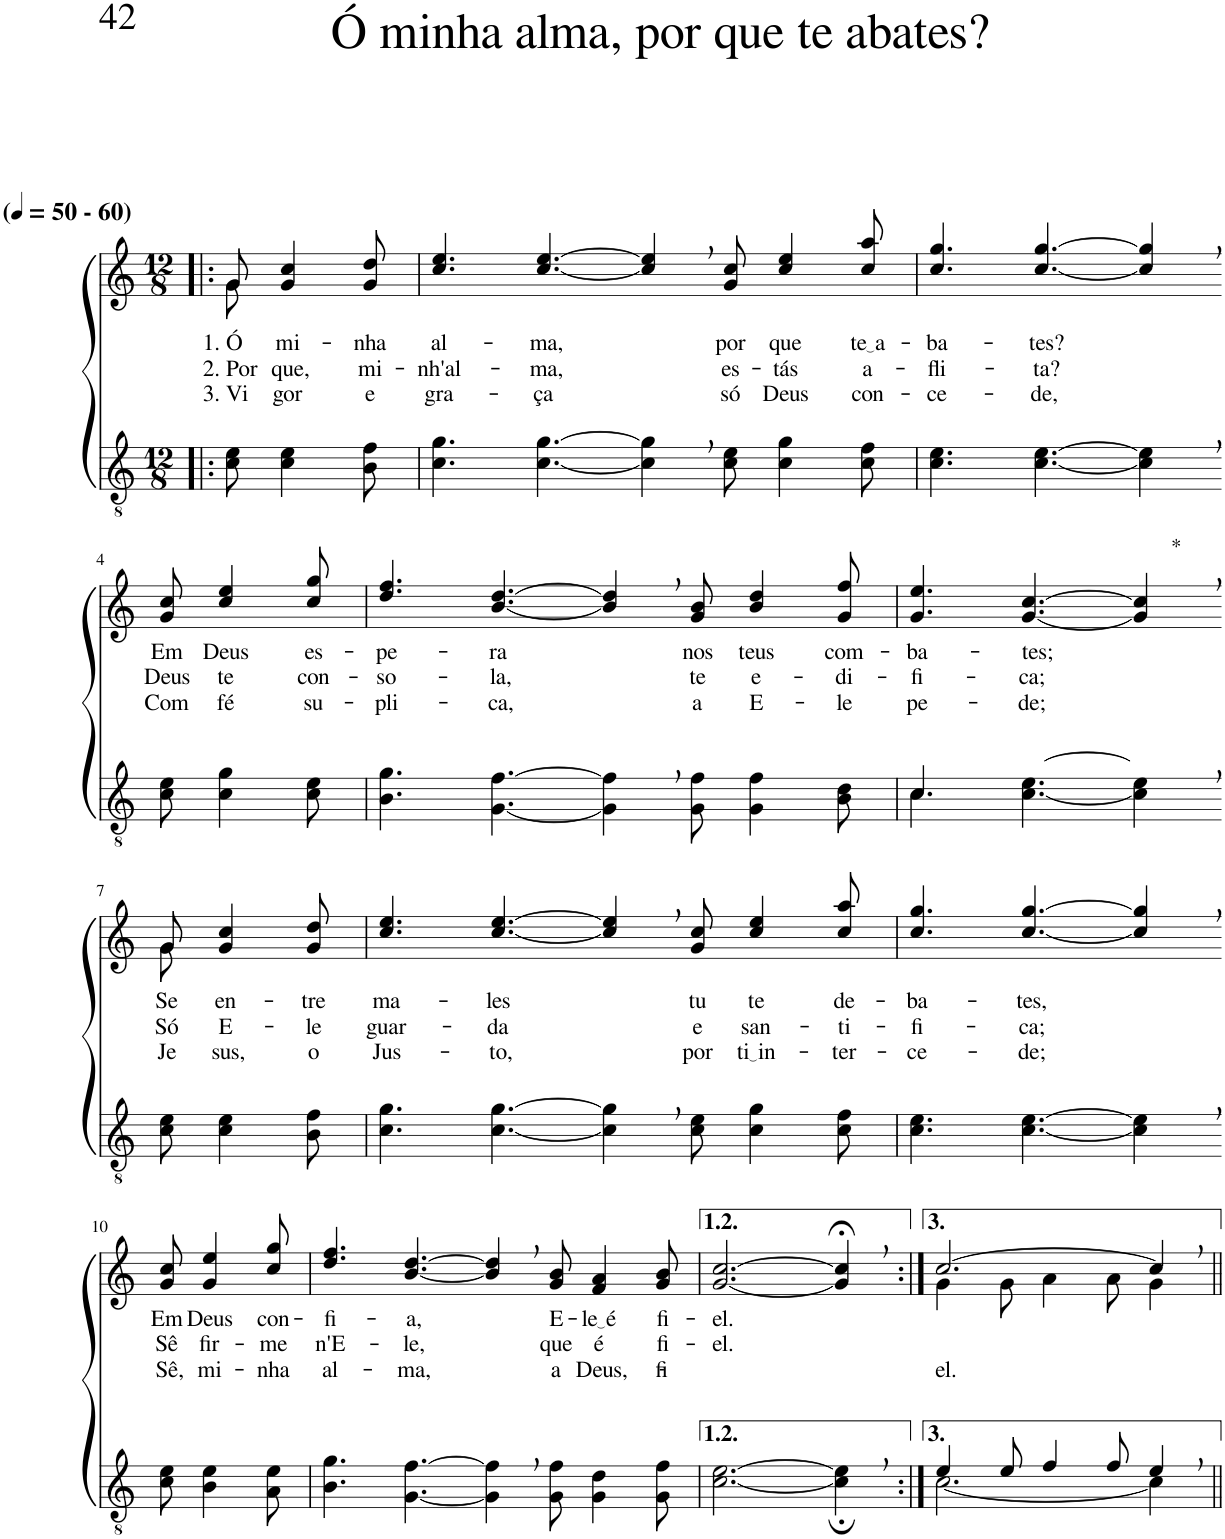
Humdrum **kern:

**kern	**kern	**text	**text	**text
*part2	*part1	*part1	*part1	*part1
*staff2	*staff1	*staff1	*staff1	*staff1
*I"Parte III e IV	*I"Parte I e II	*	*	*
*clefGv2	*clefG2	*	*	*
*Trd4c7	*Trd4c7	*	*	*
*k[]	*k[]	*	*	*
*M12/8	*M12/8	*	*	*
*MM50	*MM50	*	*	*
=1!|:	=1!|:	=1!|:	=1!|:	=1!|:
*	*^	*	*	*
!	!LO:TX:a:B:t=(	!	!	!	!
!	!LO:TX:a:B:t=- 60)	!	!	!	!
!	!	!	!LO:LY:b	!LO:LY:b	!LO:LY:b
8c\ 8e\	8g/	8g\	1. Ó	2. Por	3. Vi-
!	!	!	!LO:LY:b	!LO:LY:b	!LO:LY:b
4c\ 4e\	4g/ 4cc/	4.ryy	mi-	que,	-gor
!	!	!	!LO:LY:b	!LO:LY:b	!LO:LY:b
8B\ 8f\	8g/ 8dd/	.	-nha	mi-	e
*	*v	*v	*	*	*
=2	=2	=2	=2	=2
!	!	!LO:LY:b	!LO:LY:b	!LO:LY:b
4.c\ 4.g\	4.cc/ 4.ee/	al-	-nh'al-	gra-
!	!	!LO:LY:b	!LO:LY:b	!LO:LY:b
[4.c\ [4.g\	[4.cc/ [4.ee/	-ma,	-ma,	-ça
4c\], 4g\],	4cc/], 4ee/],	.	.	.
!	!	!LO:LY:b	!LO:LY:b	!LO:LY:b
8c\ 8e\	8g/ 8cc/	por	es-	só
!	!	!LO:LY:b	!LO:LY:b	!LO:LY:b
4c\ 4g\	4cc/ 4ee/	que	-tás	Deus
!	!	!LO:LY:b	!LO:LY:b	!LO:LY:b
8c\ 8f\	8cc/ 8aa/	te a	a-	con-
=3	=3	=3	=3	=3
!	!	!LO:LY:b	!LO:LY:b	!LO:LY:b
4.c\ 4.e\	4.cc/ 4.gg/	-ba-	-fli-	-ce-
!	!	!LO:LY:b	!LO:LY:b	!LO:LY:b
[4.c\ [4.e\	[4.cc/ [4.gg/	-tes?	-ta?	-de,
4c\], 4e\],	4cc/], 4gg/],	.	.	.
!!LO:LB:g=z
=4-	=4-	=4-	=4-	=4-
!	!	!LO:LY:b	!LO:LY:b	!LO:LY:b
8c\ 8e\	8g/ 8cc/	Em	Deus	Com
!	!	!LO:LY:b	!LO:LY:b	!LO:LY:b
4c\ 4g\	4cc/ 4ee/	Deus	te	fé
!	!	!LO:LY:b	!LO:LY:b	!LO:LY:b
8c\ 8e\	8cc/ 8gg/	es-	con-	su-
=5	=5	=5	=5	=5
!	!	!LO:LY:b	!LO:LY:b	!LO:LY:b
4.B\ 4.g\	4.dd/ 4.ff/	-pe-	-so-	-pli-
!	!	!LO:LY:b	!LO:LY:b	!LO:LY:b
[4.G\ [4.f\	[4.b/ [4.dd/	-ra	-la,	-ca,
4G\], 4f\],	4b/], 4dd/],	.	.	.
!	!	!LO:LY:b	!LO:LY:b	!LO:LY:b
8G\ 8f\	8g/ 8b/	nos	te	a
!	!	!LO:LY:b	!LO:LY:b	!LO:LY:b
4G\ 4f\	4b/ 4dd/	teus	e-	E-
!	!	!LO:LY:b	!LO:LY:b	!LO:LY:b
8B\ 8d\	8g/ 8ff/	com-	-di-	-le
=6	=6	=6	=6	=6
*^	*	*	*	*
!	!	!	!LO:LY:b	!LO:LY:b	!LO:LY:b
4.c\	4.c/	4.g/ 4.ee/	-ba-	-fi-	pe-
!	!	!	!LO:LY:b	!LO:LY:b	!LO:LY:b
[4.c\ [4.e\	2ryy	[4.g/ [4.cc/	-tes;-	-ca;	-de;
!	!	!LO:TX:a:t=*	!	!	!
4c\], 4e\],	.	4g/], 4cc/],	.	.	.
.	8ryy	.	.	.	.
!!LO:LB:g=z
=7-	=7-	=7-	=7-	=7-	=7-
*	*	*^	*	*	*
!	!	!	!	!LO:LY:b	!LO:LY:b	!LO:LY:b
*v	*v	*	*	*	*	*
8c\ 8e\	8g/	8g\	-Se	Só	Je-
!	!	!	!LO:LY:b	!LO:LY:b	!LO:LY:b
4c\ 4e\	4g/ 4cc/	4.ryy	en-	E-	-sus,
!	!	!	!LO:LY:b	!LO:LY:b	!LO:LY:b
8B\ 8f\	8g/ 8dd/	.	-tre	-le	o
*	*v	*v	*	*	*
=8	=8	=8	=8	=8
!	!	!LO:LY:b	!LO:LY:b	!LO:LY:b
4.c\ 4.g\	4.cc/ 4.ee/	ma-	guar-	Jus-
!	!	!LO:LY:b	!LO:LY:b	!LO:LY:b
[4.c\ [4.g\	[4.cc/ [4.ee/	-les	-da	-to,
4c\], 4g\],	4cc/], 4ee/],	.	.	.
!	!	!LO:LY:b	!LO:LY:b	!LO:LY:b
8c\ 8e\	8g/ 8cc/	tu	e	por
!	!	!LO:LY:b	!LO:LY:b	!LO:LY:b
4c\ 4g\	4cc/ 4ee/	te	san-	ti in
!	!	!LO:LY:b	!LO:LY:b	!LO:LY:b
8c\ 8f\	8cc/ 8aa/	de-	-ti-	-ter-
=9	=9	=9	=9	=9
!	!	!LO:LY:b	!LO:LY:b	!LO:LY:b
4.c\ 4.e\	4.cc/ 4.gg/	-ba-	-fi-	-ce-
!	!	!LO:LY:b	!LO:LY:b	!LO:LY:b
[4.c\ [4.e\	[4.cc/ [4.gg/	-tes,	-ca;	-de;
4c\], 4e\],	4cc/], 4gg/],	.	.	.
!!LO:LB:g=z
=10-	=10-	=10-	=10-	=10-
!	!	!LO:LY:b	!LO:LY:b	!LO:LY:b
8c\ 8e\	8g/ 8cc/	Em	Sê	Sê,
!	!	!LO:LY:b	!LO:LY:b	!LO:LY:b
4B\ 4e\	4g/ 4ee/	Deus	fir-	mi-
!	!	!LO:LY:b	!LO:LY:b	!LO:LY:b
8A\ 8e\	8cc/ 8gg/	con-	-me	-nha
=11	=11	=11	=11	=11
!	!	!LO:LY:b	!LO:LY:b	!LO:LY:b
4.B\ 4.g\	4.dd/ 4.ff/	-fi-	n'E-	al-
!	!	!LO:LY:b	!LO:LY:b	!LO:LY:b
[4.G\ [4.f\	[4.b/ [4.dd/	-a,	-le,	-ma,
4G\], 4f\],	4b/], 4dd/],	.	.	.
!	!	!LO:LY:b	!LO:LY:b	!LO:LY:b
8G\ 8f\	8g/ 8b/	E-	que	a
!	!	!LO:LY:b	!LO:LY:b	!LO:LY:b
4G\ 4d\	4f/ 4a/	le é	é	Deus,
!	!	!LO:LY:b	!LO:LY:b	!LO:LY:b
8G\ 8f\	8g/ 8b/	fi-	fi-	fi-
=12	=12	=12	=12	=12
!	!	!LO:LY:b	!LO:LY:b	!
[2.c\ [2.e\	[2.g/ [2.cc/	-el.	-el.	.
4c\];, 4e\];,	4g/];<, 4cc/];<,	.	.	.
=13:|!	=13:|!	=13:|!	=13:|!	=13:|!
*^	*^	*	*	*
!	!	!	!	!	!	!LO:LY:b
4e/	[2.c\	[2.cc/	4g\	.	.	-el.
8e/	.	.	8g\	.	.	.
4f/	.	.	4a\	.	.	.
8f/	.	.	8a\	.	.	.
4e,/	4c\]	4cc,/]	4g\	.	.	.
*v	*v	*	*	*	*	*
*	*v	*v	*	*	*
=||	=||	=||	=||	=||
*-	*-	*-	*-	*-
